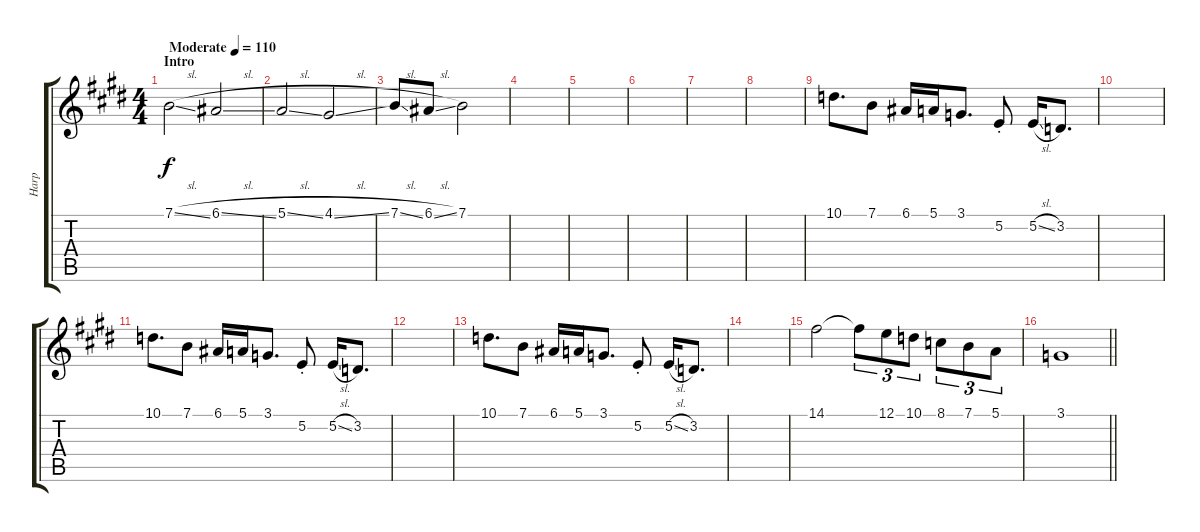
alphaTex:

\track ("Harp" "Harp") {instrument harmonica}
\staff {score tabs}
\tuning (E4 B3 G3 D3 A2 E2) {hide}
\ts (4 4)
\section ("" "Intro")
\tempo (110 "Moderate")
\clef g2
\ks e
7.1{sl}.2{dy f instrument harmonica} 6.1{sl}.2 |
5.1{sl}.2 4.1{sl}.2 |
7.1{sl}.8 6.1{sl}.8 7.1.2 |
|
|
|
|
|
10.1.8{d} 7.1.8 6.1.16 5.1.16 3.1.8{d} 5.2{st}.8 5.2{sl}.16 3.2.8{d} |
|
10.1.8{d} 7.1.8 6.1.16 5.1.16 3.1.8{d} 5.2{st}.8 5.2{sl}.16 3.2.8{d} |
|
10.1.8{d} 7.1.8 6.1.16 5.1.16 3.1.8{d} 5.2{st}.8 5.2{sl}.16 3.2.8{d} |
|
14.1.2 14.1{t}.8{tu (3 2)} 12.1.8{tu (3 2)} 10.1.8{tu (3 2)} 8.1.8{tu (3 2)} 7.1.8{tu (3 2)} 5.1.8{tu (3 2)} |
\barLineRight lightlight
3.1.1
